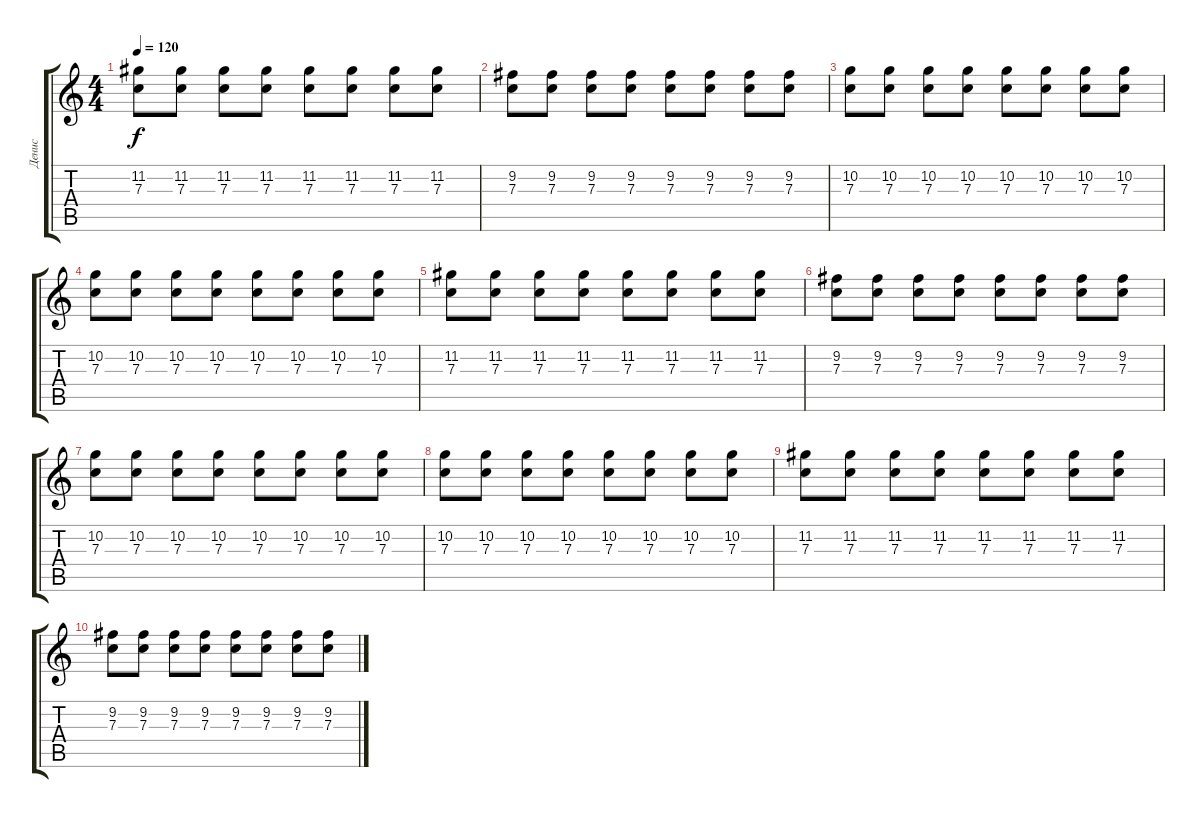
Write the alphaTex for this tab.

\track ("Денис" "Денис") {instrument electricguitarclean}
\staff {score tabs}
\tuning (D4 A3 F3 C3 G2 C2) {hide}
\ts (4 4)
\tempo 120
\clef g2
\ks c
(11.2 7.3).8{dy f} (11.2 7.3).8 (11.2 7.3).8 (11.2 7.3).8 (11.2 7.3).8 (11.2 7.3).8 (11.2 7.3).8 (11.2 7.3).8 |
(9.2 7.3).8 (9.2 7.3).8 (9.2 7.3).8 (9.2 7.3).8 (9.2 7.3).8 (9.2 7.3).8 (9.2 7.3).8 (9.2 7.3).8 |
(10.2 7.3).8 (10.2 7.3).8 (10.2 7.3).8 (10.2 7.3).8 (10.2 7.3).8 (10.2 7.3).8 (10.2 7.3).8 (10.2 7.3).8 |
(10.2 7.3).8 (10.2 7.3).8 (10.2 7.3).8 (10.2 7.3).8 (10.2 7.3).8 (10.2 7.3).8 (10.2 7.3).8 (10.2 7.3).8 |
(11.2 7.3).8 (11.2 7.3).8 (11.2 7.3).8 (11.2 7.3).8 (11.2 7.3).8 (11.2 7.3).8 (11.2 7.3).8 (11.2 7.3).8 |
(9.2 7.3).8 (9.2 7.3).8 (9.2 7.3).8 (9.2 7.3).8 (9.2 7.3).8 (9.2 7.3).8 (9.2 7.3).8 (9.2 7.3).8 |
(10.2 7.3).8 (10.2 7.3).8 (10.2 7.3).8 (10.2 7.3).8 (10.2 7.3).8 (10.2 7.3).8 (10.2 7.3).8 (10.2 7.3).8 |
(10.2 7.3).8 (10.2 7.3).8 (10.2 7.3).8 (10.2 7.3).8 (10.2 7.3).8 (10.2 7.3).8 (10.2 7.3).8 (10.2 7.3).8 |
(11.2 7.3).8 (11.2 7.3).8 (11.2 7.3).8 (11.2 7.3).8 (11.2 7.3).8 (11.2 7.3).8 (11.2 7.3).8 (11.2 7.3).8 |
(9.2 7.3).8 (9.2 7.3).8 (9.2 7.3).8 (9.2 7.3).8 (9.2 7.3).8 (9.2 7.3).8 (9.2 7.3).8 (9.2 7.3).8
